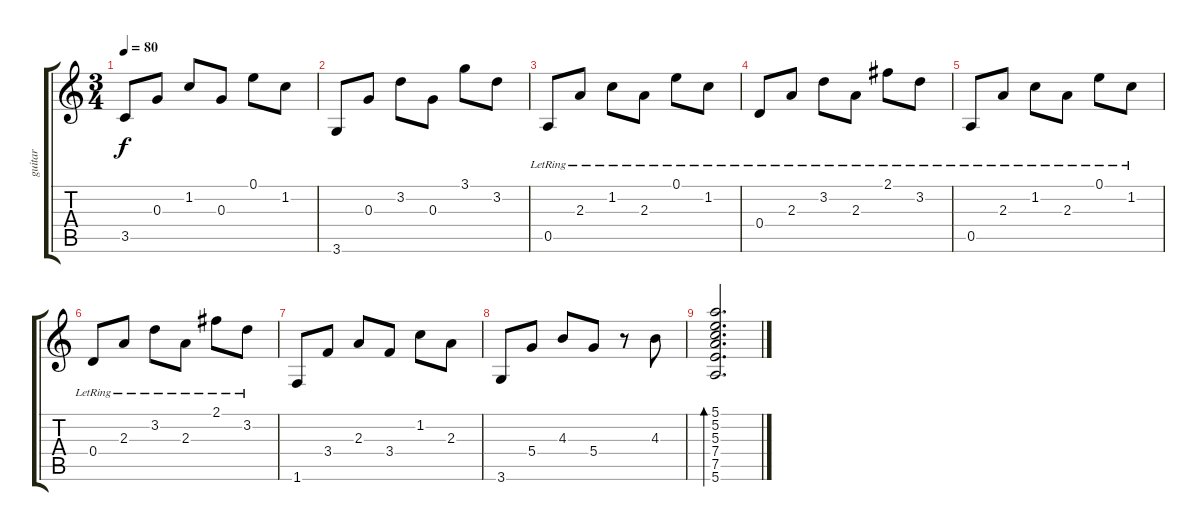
\track ("guitar" "guitar") {instrument electricguitarclean}
\staff {score tabs}
\tuning (E4 B3 G3 D3 A2 E2) {hide}
\ts (3 4)
\tempo 80
\clef g2
\ks c
3.5.8{dy f} 0.3.8 1.2.8 0.3.8 0.1.8 1.2.8 |
3.6.8 0.3.8 3.2.8 0.3.8 3.1.8 3.2.8 |
0.5{lr}.8{volume 12} 2.3{lr}.8 1.2{lr}.8 2.3{lr}.8 0.1{lr}.8 1.2{lr}.8 |
0.4{lr}.8 2.3{lr}.8 3.2{lr}.8 2.3{lr}.8 2.1{lr}.8 3.2{lr}.8 |
0.5{lr}.8{volume 12} 2.3{lr}.8 1.2{lr}.8 2.3{lr}.8 0.1{lr}.8 1.2{lr}.8 |
0.4{lr}.8 2.3{lr}.8 3.2{lr}.8 2.3{lr}.8 2.1{lr}.8 3.2{lr}.8 |
1.6.8 3.4.8 2.3.8 3.4.8 1.2.8 2.3.8 |
3.6.8 5.4.8 4.3.8 5.4.8 r.8 4.3.8 |
(5.1 5.2 5.3 7.4 7.5 5.6).2{d bd 240}
